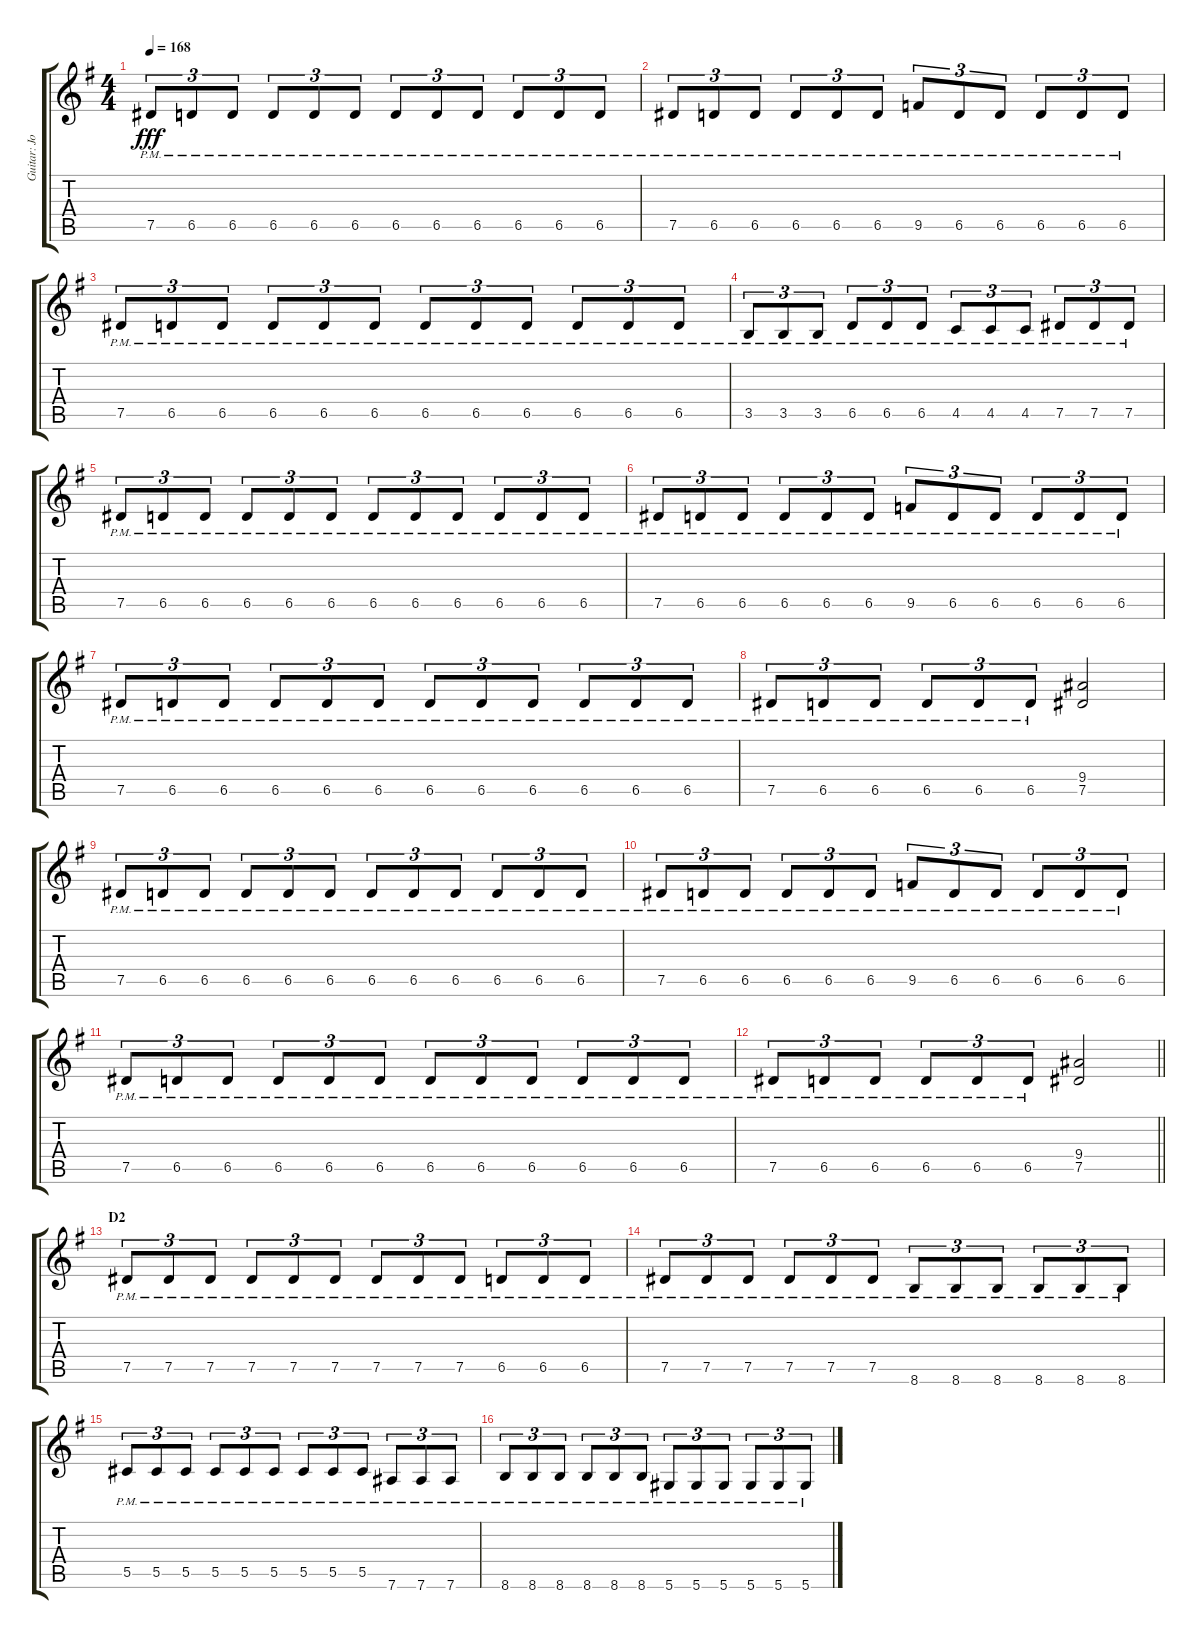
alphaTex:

\track ("Guitar: Jon" "Guitar: Jo") {instrument distortionguitar}
\staff {score tabs}
\tuning (Eb4 Bb3 Gb3 Db3 Ab2 Eb2) {hide}
\ts (4 4)
\tempo 168
\clef g2
\ks g
7.5{pm}.8{tu (3 2) dy fff} 6.5{pm}.8{tu (3 2)} 6.5{pm}.8{tu (3 2)} 6.5{pm}.8{tu (3 2)} 6.5{pm}.8{tu (3 2)} 6.5{pm}.8{tu (3 2)} 6.5{pm}.8{tu (3 2)} 6.5{pm}.8{tu (3 2)} 6.5{pm}.8{tu (3 2)} 6.5{pm}.8{tu (3 2)} 6.5{pm}.8{tu (3 2)} 6.5{pm}.8{tu (3 2)} |
7.5{pm}.8{tu (3 2)} 6.5{pm}.8{tu (3 2)} 6.5{pm}.8{tu (3 2)} 6.5{pm}.8{tu (3 2)} 6.5{pm}.8{tu (3 2)} 6.5{pm}.8{tu (3 2)} 9.5{pm}.8{tu (3 2)} 6.5{pm}.8{tu (3 2)} 6.5{pm}.8{tu (3 2)} 6.5{pm}.8{tu (3 2)} 6.5{pm}.8{tu (3 2)} 6.5{pm}.8{tu (3 2)} |
7.5{pm}.8{tu (3 2)} 6.5{pm}.8{tu (3 2)} 6.5{pm}.8{tu (3 2)} 6.5{pm}.8{tu (3 2)} 6.5{pm}.8{tu (3 2)} 6.5{pm}.8{tu (3 2)} 6.5{pm}.8{tu (3 2)} 6.5{pm}.8{tu (3 2)} 6.5{pm}.8{tu (3 2)} 6.5{pm}.8{tu (3 2)} 6.5{pm}.8{tu (3 2)} 6.5{pm}.8{tu (3 2)} |
3.5{pm}.8{tu (3 2)} 3.5{pm}.8{tu (3 2)} 3.5{pm}.8{tu (3 2)} 6.5{pm}.8{tu (3 2)} 6.5{pm}.8{tu (3 2)} 6.5{pm}.8{tu (3 2)} 4.5{pm}.8{tu (3 2)} 4.5{pm}.8{tu (3 2)} 4.5{pm}.8{tu (3 2)} 7.5{pm}.8{tu (3 2)} 7.5{pm}.8{tu (3 2)} 7.5{pm}.8{tu (3 2)} |
7.5{pm}.8{tu (3 2)} 6.5{pm}.8{tu (3 2)} 6.5{pm}.8{tu (3 2)} 6.5{pm}.8{tu (3 2)} 6.5{pm}.8{tu (3 2)} 6.5{pm}.8{tu (3 2)} 6.5{pm}.8{tu (3 2)} 6.5{pm}.8{tu (3 2)} 6.5{pm}.8{tu (3 2)} 6.5{pm}.8{tu (3 2)} 6.5{pm}.8{tu (3 2)} 6.5{pm}.8{tu (3 2)} |
7.5{pm}.8{tu (3 2)} 6.5{pm}.8{tu (3 2)} 6.5{pm}.8{tu (3 2)} 6.5{pm}.8{tu (3 2)} 6.5{pm}.8{tu (3 2)} 6.5{pm}.8{tu (3 2)} 9.5{pm}.8{tu (3 2)} 6.5{pm}.8{tu (3 2)} 6.5{pm}.8{tu (3 2)} 6.5{pm}.8{tu (3 2)} 6.5{pm}.8{tu (3 2)} 6.5{pm}.8{tu (3 2)} |
7.5{pm}.8{tu (3 2)} 6.5{pm}.8{tu (3 2)} 6.5{pm}.8{tu (3 2)} 6.5{pm}.8{tu (3 2)} 6.5{pm}.8{tu (3 2)} 6.5{pm}.8{tu (3 2)} 6.5{pm}.8{tu (3 2)} 6.5{pm}.8{tu (3 2)} 6.5{pm}.8{tu (3 2)} 6.5{pm}.8{tu (3 2)} 6.5{pm}.8{tu (3 2)} 6.5{pm}.8{tu (3 2)} |
7.5{pm}.8{tu (3 2)} 6.5{pm}.8{tu (3 2)} 6.5{pm}.8{tu (3 2)} 6.5{pm}.8{tu (3 2)} 6.5{pm}.8{tu (3 2)} 6.5{pm}.8{tu (3 2)} (9.4 7.5).2 |
7.5{pm}.8{tu (3 2)} 6.5{pm}.8{tu (3 2)} 6.5{pm}.8{tu (3 2)} 6.5{pm}.8{tu (3 2)} 6.5{pm}.8{tu (3 2)} 6.5{pm}.8{tu (3 2)} 6.5{pm}.8{tu (3 2)} 6.5{pm}.8{tu (3 2)} 6.5{pm}.8{tu (3 2)} 6.5{pm}.8{tu (3 2)} 6.5{pm}.8{tu (3 2)} 6.5{pm}.8{tu (3 2)} |
7.5{pm}.8{tu (3 2)} 6.5{pm}.8{tu (3 2)} 6.5{pm}.8{tu (3 2)} 6.5{pm}.8{tu (3 2)} 6.5{pm}.8{tu (3 2)} 6.5{pm}.8{tu (3 2)} 9.5{pm}.8{tu (3 2)} 6.5{pm}.8{tu (3 2)} 6.5{pm}.8{tu (3 2)} 6.5{pm}.8{tu (3 2)} 6.5{pm}.8{tu (3 2)} 6.5{pm}.8{tu (3 2)} |
7.5{pm}.8{tu (3 2)} 6.5{pm}.8{tu (3 2)} 6.5{pm}.8{tu (3 2)} 6.5{pm}.8{tu (3 2)} 6.5{pm}.8{tu (3 2)} 6.5{pm}.8{tu (3 2)} 6.5{pm}.8{tu (3 2)} 6.5{pm}.8{tu (3 2)} 6.5{pm}.8{tu (3 2)} 6.5{pm}.8{tu (3 2)} 6.5{pm}.8{tu (3 2)} 6.5{pm}.8{tu (3 2)} |
\barLineRight lightlight
7.5{pm}.8{tu (3 2)} 6.5{pm}.8{tu (3 2)} 6.5{pm}.8{tu (3 2)} 6.5{pm}.8{tu (3 2)} 6.5{pm}.8{tu (3 2)} 6.5{pm}.8{tu (3 2)} (9.4 7.5).2 |
\section ("" "D2")
7.5{pm}.8{tu (3 2)} 7.5{pm}.8{tu (3 2)} 7.5{pm}.8{tu (3 2)} 7.5{pm}.8{tu (3 2)} 7.5{pm}.8{tu (3 2)} 7.5{pm}.8{tu (3 2)} 7.5{pm}.8{tu (3 2)} 7.5{pm}.8{tu (3 2)} 7.5{pm}.8{tu (3 2)} 6.5{pm}.8{tu (3 2)} 6.5{pm}.8{tu (3 2)} 6.5{pm}.8{tu (3 2)} |
7.5{pm}.8{tu (3 2)} 7.5{pm}.8{tu (3 2)} 7.5{pm}.8{tu (3 2)} 7.5{pm}.8{tu (3 2)} 7.5{pm}.8{tu (3 2)} 7.5{pm}.8{tu (3 2)} 8.6{pm}.8{tu (3 2)} 8.6{pm}.8{tu (3 2)} 8.6{pm}.8{tu (3 2)} 8.6{pm}.8{tu (3 2)} 8.6{pm}.8{tu (3 2)} 8.6{pm}.8{tu (3 2)} |
5.5{pm}.8{tu (3 2)} 5.5{pm}.8{tu (3 2)} 5.5{pm}.8{tu (3 2)} 5.5{pm}.8{tu (3 2)} 5.5{pm}.8{tu (3 2)} 5.5{pm}.8{tu (3 2)} 5.5{pm}.8{tu (3 2)} 5.5{pm}.8{tu (3 2)} 5.5{pm}.8{tu (3 2)} 7.6{pm}.8{tu (3 2)} 7.6{pm}.8{tu (3 2)} 7.6{pm}.8{tu (3 2)} |
8.6{pm}.8{tu (3 2)} 8.6{pm}.8{tu (3 2)} 8.6{pm}.8{tu (3 2)} 8.6{pm}.8{tu (3 2)} 8.6{pm}.8{tu (3 2)} 8.6{pm}.8{tu (3 2)} 5.6{pm}.8{tu (3 2)} 5.6{pm}.8{tu (3 2)} 5.6{pm}.8{tu (3 2)} 5.6{pm}.8{tu (3 2)} 5.6{pm}.8{tu (3 2)} 5.6{pm}.8{tu (3 2)}
